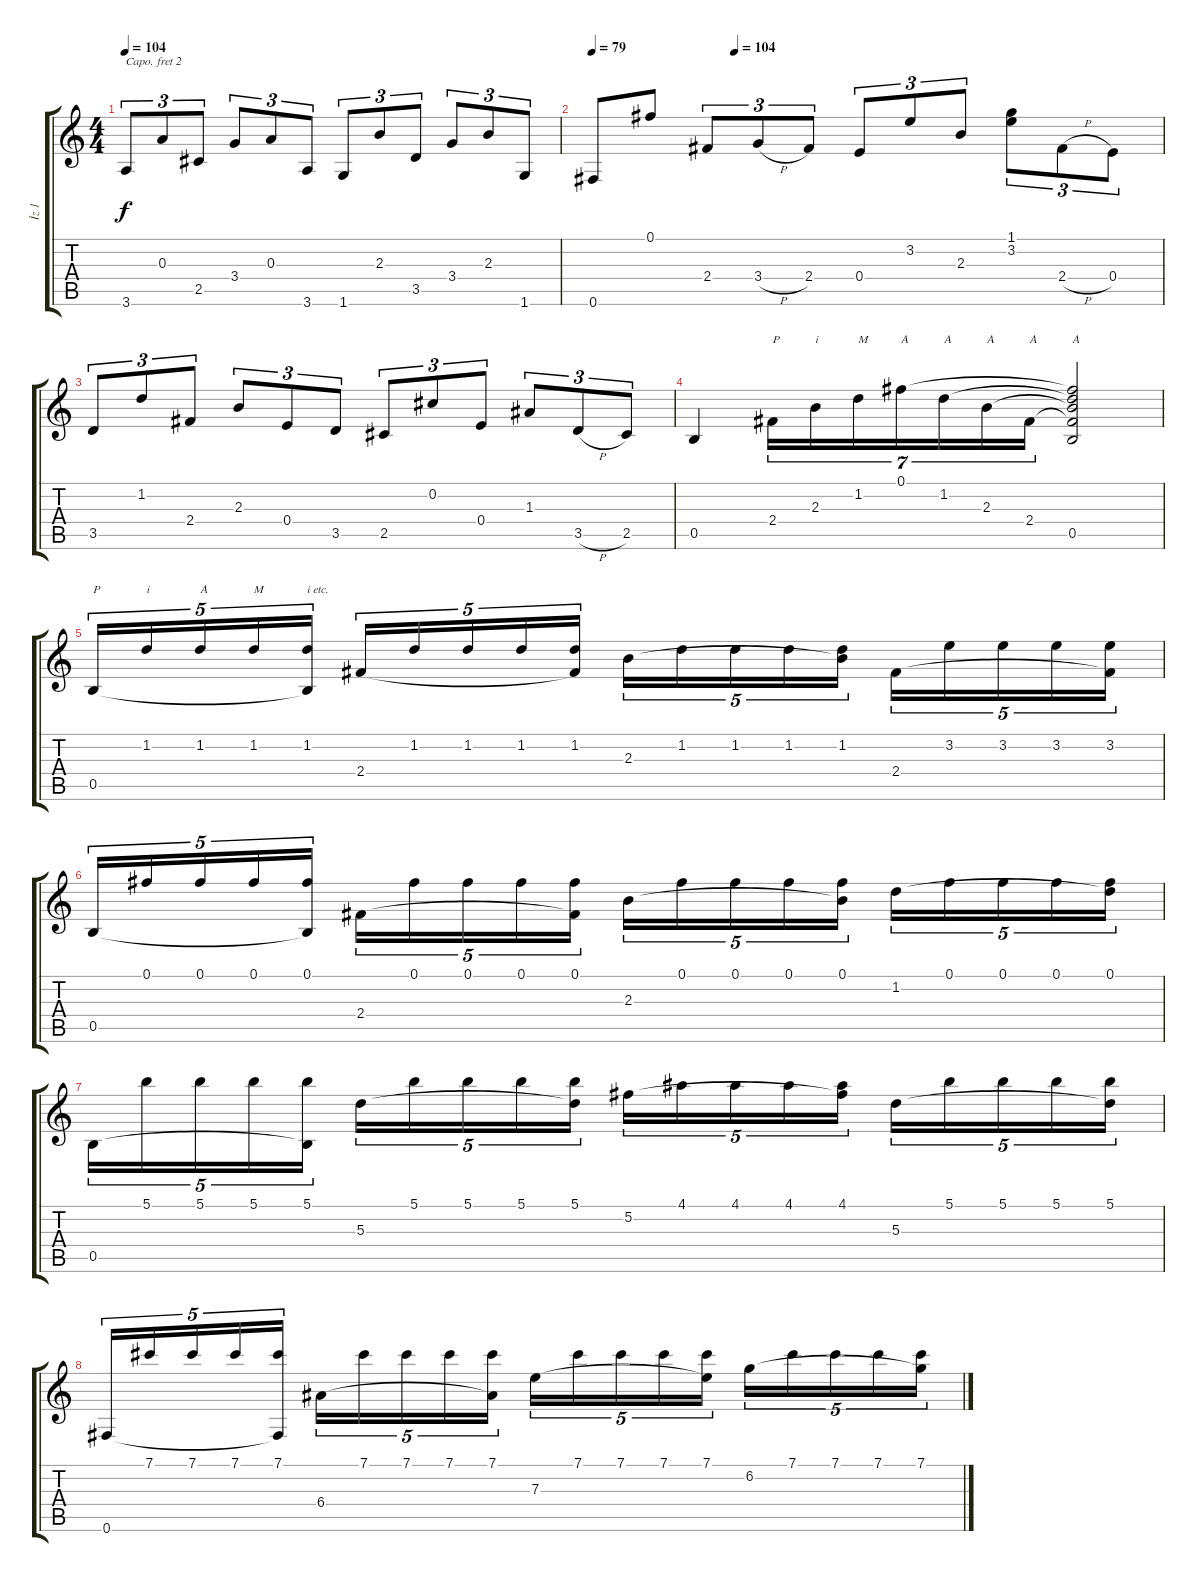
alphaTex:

\track ("İz 1" "İz 1") {instrument acousticguitarnylon}
\staff {score tabs}
\capo 2
\tuning (E4 B3 G3 D3 A2 E2) {hide}
\ts (4 4)
\tempo 104
\clef g2
\ks c
3.6.8{tu (3 2) dy f} 0.3.8{tu (3 2)} 2.5.8{tu (3 2)} 3.4.8{tu (3 2)} 0.3.8{tu (3 2)} 3.6.8{tu (3 2)} 1.6.8{tu (3 2)} 2.3.8{tu (3 2)} 3.5.8{tu (3 2)} 3.4.8{tu (3 2)} 2.3.8{tu (3 2)} 1.6.8{tu (3 2)} |
\tempo 79
\tempo (104 0.25)
0.6.8 0.1.8 2.4.8{tu (3 2)} 3.4{h}.8{tu (3 2)} 2.4.8{tu (3 2)} 0.4.8{tu (3 2)} 3.2.8{tu (3 2)} 2.3.8{tu (3 2)} (1.1 3.2).8{tu (3 2)} 2.4{h}.8{tu (3 2)} 0.4.8{tu (3 2)} |
3.5.8{tu (3 2)} 1.2.8{tu (3 2)} 2.4.8{tu (3 2)} 2.3.8{tu (3 2)} 0.4.8{tu (3 2)} 3.5.8{tu (3 2)} 2.5.8{tu (3 2)} 0.2.8{tu (3 2)} 0.4.8{tu (3 2)} 1.3.8{tu (3 2)} 3.5{h}.8{tu (3 2)} 2.5.8{tu (3 2)} |
0.5.4 2.4.16{tu (7 4) txt "P"} 2.3.16{tu (7 4) txt "i"} 1.2.16{tu (7 4) txt "M"} 0.1.16{tu (7 4) txt "A"} 1.2.16{tu (7 4) txt "A"} 2.3.16{tu (7 4) txt "A"} 2.4.16{tu (7 4) txt "A"} (0.1{t} 1.2{t} 2.3{t} 2.4{t} 0.5).2{txt "A"} |
0.5.16{tu (5 4) txt "P"} 1.2.16{tu (5 4) txt "i"} 1.2.16{tu (5 4) txt "A"} 1.2.16{tu (5 4) txt "M"} (1.2 0.5{t}).16{tu (5 4) txt "i etc."} 2.4.16{tu (5 4)} 1.2.16{tu (5 4)} 1.2.16{tu (5 4)} 1.2.16{tu (5 4)} (1.2 2.4{t}).16{tu (5 4)} 2.3.16{tu (5 4)} 1.2.16{tu (5 4)} 1.2.16{tu (5 4)} 1.2.16{tu (5 4)} (1.2 2.3{t}).16{tu (5 4)} 2.4.16{tu (5 4)} 3.2.16{tu (5 4)} 3.2.16{tu (5 4)} 3.2.16{tu (5 4)} (3.2 2.4{t}).16{tu (5 4)} |
0.5.16{tu (5 4)} 0.1.16{tu (5 4)} 0.1.16{tu (5 4)} 0.1.16{tu (5 4)} (0.1 0.5{t}).16{tu (5 4)} 2.4.16{tu (5 4)} 0.1.16{tu (5 4)} 0.1.16{tu (5 4)} 0.1.16{tu (5 4)} (0.1 2.4{t}).16{tu (5 4)} 2.3.16{tu (5 4)} 0.1.16{tu (5 4)} 0.1.16{tu (5 4)} 0.1.16{tu (5 4)} (0.1 2.3{t}).16{tu (5 4)} 1.2.16{tu (5 4)} 0.1.16{tu (5 4)} 0.1.16{tu (5 4)} 0.1.16{tu (5 4)} (0.1 1.2{t}).16{tu (5 4)} |
0.5.16{tu (5 4)} 5.1.16{tu (5 4)} 5.1.16{tu (5 4)} 5.1.16{tu (5 4)} (5.1 0.5{t}).16{tu (5 4)} 5.3.16{tu (5 4)} 5.1.16{tu (5 4)} 5.1.16{tu (5 4)} 5.1.16{tu (5 4)} (5.1 5.3{t}).16{tu (5 4)} 5.2.16{tu (5 4)} 4.1.16{tu (5 4)} 4.1.16{tu (5 4)} 4.1.16{tu (5 4)} (4.1 5.2{t}).16{tu (5 4)} 5.3.16{tu (5 4)} 5.1.16{tu (5 4)} 5.1.16{tu (5 4)} 5.1.16{tu (5 4)} (5.1 5.3{t}).16{tu (5 4)} |
0.6.16{tu (5 4)} 7.1.16{tu (5 4)} 7.1.16{tu (5 4)} 7.1.16{tu (5 4)} (7.1 0.6{t}).16{tu (5 4)} 6.4.16{tu (5 4)} 7.1.16{tu (5 4)} 7.1.16{tu (5 4)} 7.1.16{tu (5 4)} (7.1 6.4{t}).16{tu (5 4)} 7.3.16{tu (5 4)} 7.1.16{tu (5 4)} 7.1.16{tu (5 4)} 7.1.16{tu (5 4)} (7.1 7.3{t}).16{tu (5 4)} 6.2.16{tu (5 4)} 7.1.16{tu (5 4)} 7.1.16{tu (5 4)} 7.1.16{tu (5 4)} (7.1 6.2{t}).16{tu (5 4)}
